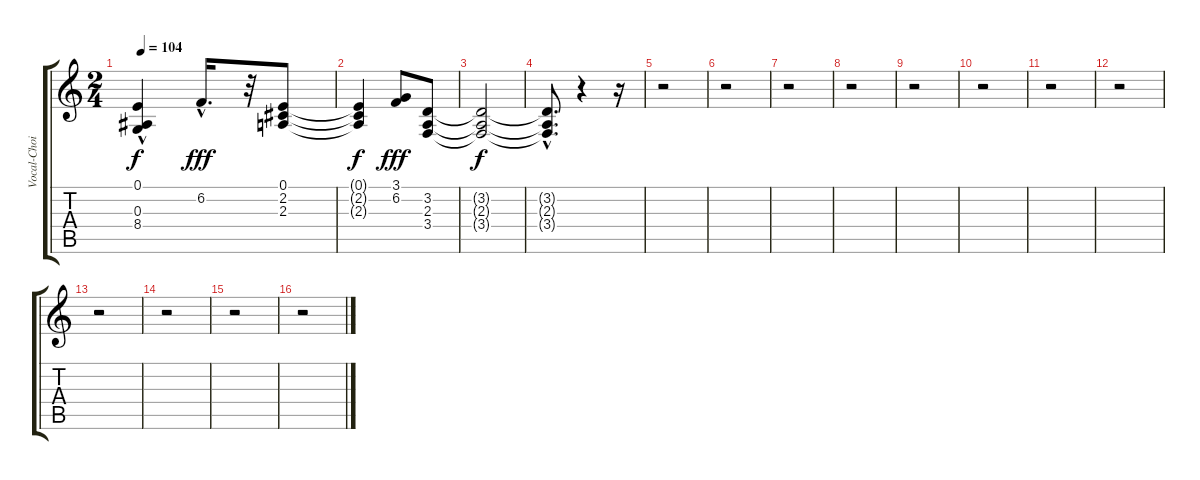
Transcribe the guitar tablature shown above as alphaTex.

\track ("Vocal-Choir" "Vocal-Choi") {instrument pad4choir}
\staff {score tabs}
\tuning (E4 B3 G3 D3 A2 E2) {hide}
\ts (2 4)
\tempo 104
\clef g2
\ks c
(0.1{hac t} 0.3{t} 8.4{t}).4{dy f} 6.2{hac}.16{d dy fff} r.32 (0.1 2.2 2.3).8 |
(0.1{t} 2.2{t} 2.3{t}).4{dy f} (3.1 6.2).8{dy fff} (3.2 2.3 3.4).8 |
(3.2{t} 2.3{t} 3.4{t}).2{dy f} |
(3.2{hac t} 2.3{hac t} 3.4{hac t}).8{d} r.4 r.16 |
r.2 |
r.2 |
r.2 |
r.2 |
r.2 |
r.2 |
r.2 |
r.2 |
r.2 |
r.2 |
r.2 |
r.2
